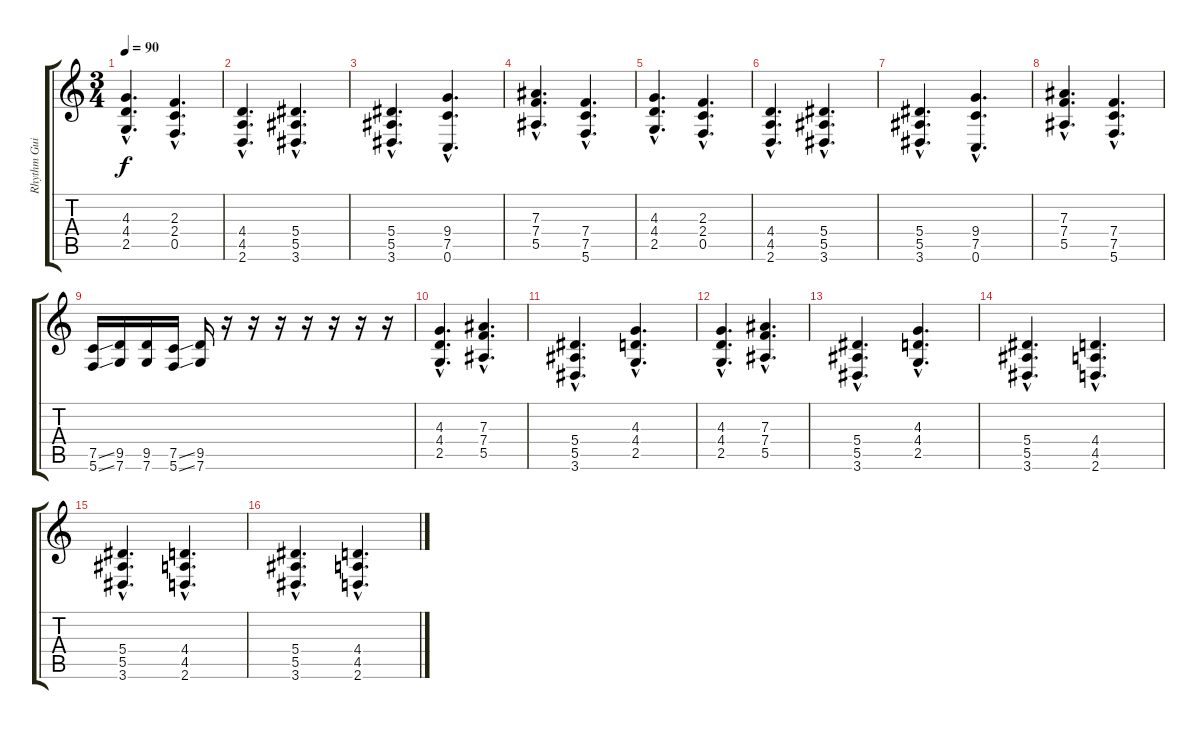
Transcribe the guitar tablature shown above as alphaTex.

\track ("Rhythm Guitar" "Rhythm Gui") {instrument distortionguitar}
\staff {score tabs}
\tuning (C4 G3 Eb3 Bb2 F2 C2) {hide}
\ts (3 4)
\tempo 90
\clef g2
\ks c
(4.3{hac} 4.4{hac} 2.5{hac}).4{d dy f} (2.3{hac} 2.4{hac} 0.5{hac}).4{d} |
(4.4{hac} 4.5{hac} 2.6{hac}).4{d} (5.4{hac} 5.5{hac} 3.6{hac}).4{d} |
(5.4{hac} 5.5{hac} 3.6{hac}).4{d} (9.4{hac} 7.5{hac} 0.6{hac}).4{d} |
(7.3{hac} 7.4{hac} 5.5{hac}).4{d} (7.4{hac} 7.5{hac} 5.6{hac}).4{d} |
(4.3{hac} 4.4{hac} 2.5{hac}).4{d} (2.3{hac} 2.4{hac} 0.5{hac}).4{d} |
(4.4{hac} 4.5{hac} 2.6{hac}).4{d} (5.4{hac} 5.5{hac} 3.6{hac}).4{d} |
(5.4{hac} 5.5{hac} 3.6{hac}).4{d} (9.4{hac} 7.5{hac} 0.6{hac}).4{d} |
(7.3{hac} 7.4{hac} 5.5{hac}).4{d} (7.4{hac} 7.5{hac} 5.6{hac}).4{d} |
(7.5{ss} 5.6{ss}).16 (9.5 7.6).16 (9.5 7.6).16 (7.5{ss} 5.6{ss}).16 (9.5 7.6).16 r.16 r.16 r.16 r.16 r.16 r.16 r.16 |
(4.3{hac} 4.4{hac} 2.5{hac}).4{d} (7.3{hac} 7.4{hac} 5.5{hac}).4{d} |
(5.4{hac} 5.5{hac} 3.6{hac}).4{d} (4.3{hac} 4.4{hac} 2.5{hac}).4{d} |
(4.3{hac} 4.4{hac} 2.5{hac}).4{d} (7.3{hac} 7.4{hac} 5.5{hac}).4{d} |
(5.4{hac} 5.5{hac} 3.6{hac}).4{d} (4.3{hac} 4.4{hac} 2.5{hac}).4{d} |
(5.4{hac} 5.5{hac} 3.6{hac}).4{d} (4.4{hac} 4.5{hac} 2.6{hac}).4{d} |
(5.4{hac} 5.5{hac} 3.6{hac}).4{d} (4.4{hac} 4.5{hac} 2.6{hac}).4{d} |
(5.4{hac} 5.5{hac} 3.6{hac}).4{d} (4.4{hac} 4.5{hac} 2.6{hac}).4{d}
